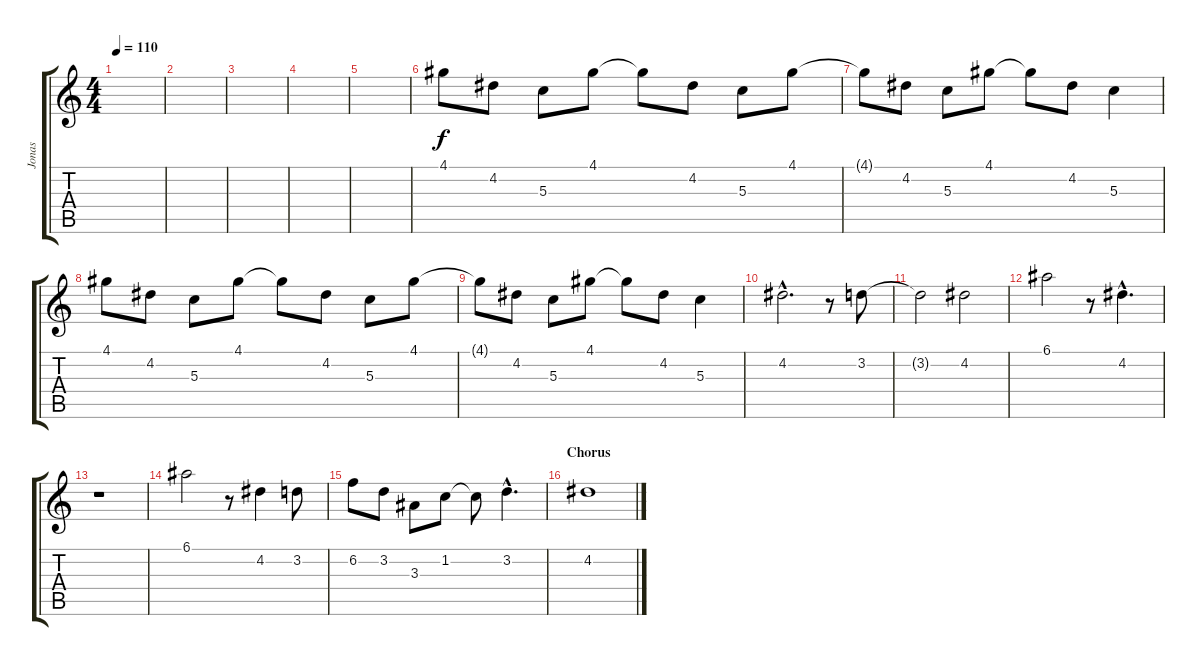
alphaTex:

\track ("Jonas" "Jonas") {instrument acousticguitarsteel}
\staff {score tabs}
\tuning (E4 B3 G3 D3 A2 E2) {hide}
\ts (4 4)
\tempo 110
\clef g2
\ks c
|
|
|
|
|
4.1.8 4.2.8 5.3.8 4.1.8 4.1{t}.8 4.2.8 5.3.8 4.1.8 |
4.1{t}.8 4.2.8 5.3.8 4.1.8 4.1{t}.8 4.2.8 5.3.4 |
4.1.8 4.2.8 5.3.8 4.1.8 4.1{t}.8 4.2.8 5.3.8 4.1.8 |
4.1{t}.8 4.2.8 5.3.8 4.1.8 4.1{t}.8 4.2.8 5.3.4 |
4.2{hac}.2{d} r.8 3.2.8 |
3.2{t}.2 4.2.2 |
6.1.2 r.8 4.2{hac}.4{d} |
r.1 |
6.1.2 r.8 4.2.4 3.2.8 |
6.2.8 3.2.8 3.3.8 1.2.8 1.2{t}.8 3.2{hac}.4{d} |
\section ("" "Chorus")
4.2.1
